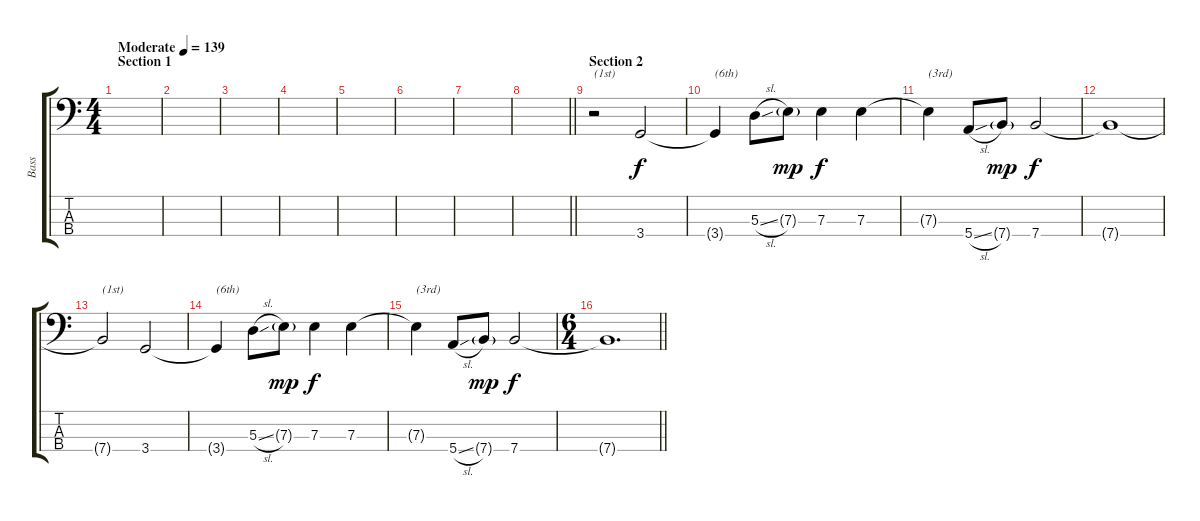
\track ("Bass" "Bass") {instrument electricbassfinger}
\staff {score tabs}
\tuning (G2 D2 A1 E1) {hide}
\ts (4 4)
\section ("" "Section 1")
\tempo (139 "Moderate")
\clef f4
\ks c
|
|
|
|
|
|
|
\barLineRight lightlight
|
\section ("" "Section 2")
r.2{txt "(1st)"} 3.4.2 |
3.4{t}.4{txt "(6th)"} 5.3{sl}.8 7.3{g}.8{dy mp} 7.3.4{dy f} 7.3.4 |
7.3{t}.4{txt "(3rd)"} 5.4{sl}.8 7.4{g}.8{dy mp} 7.4.2{dy f} |
7.4{t}.1 |
7.4{t}.2{txt "(1st)"} 3.4.2 |
3.4{t}.4{txt "(6th)"} 5.3{sl}.8 7.3{g}.8{dy mp} 7.3.4{dy f} 7.3.4 |
7.3{t}.4{txt "(3rd)"} 5.4{sl}.8 7.4{g}.8{dy mp} 7.4.2{dy f} |
\ts (6 4)
\barLineRight lightlight
7.4{t}.1{d}
